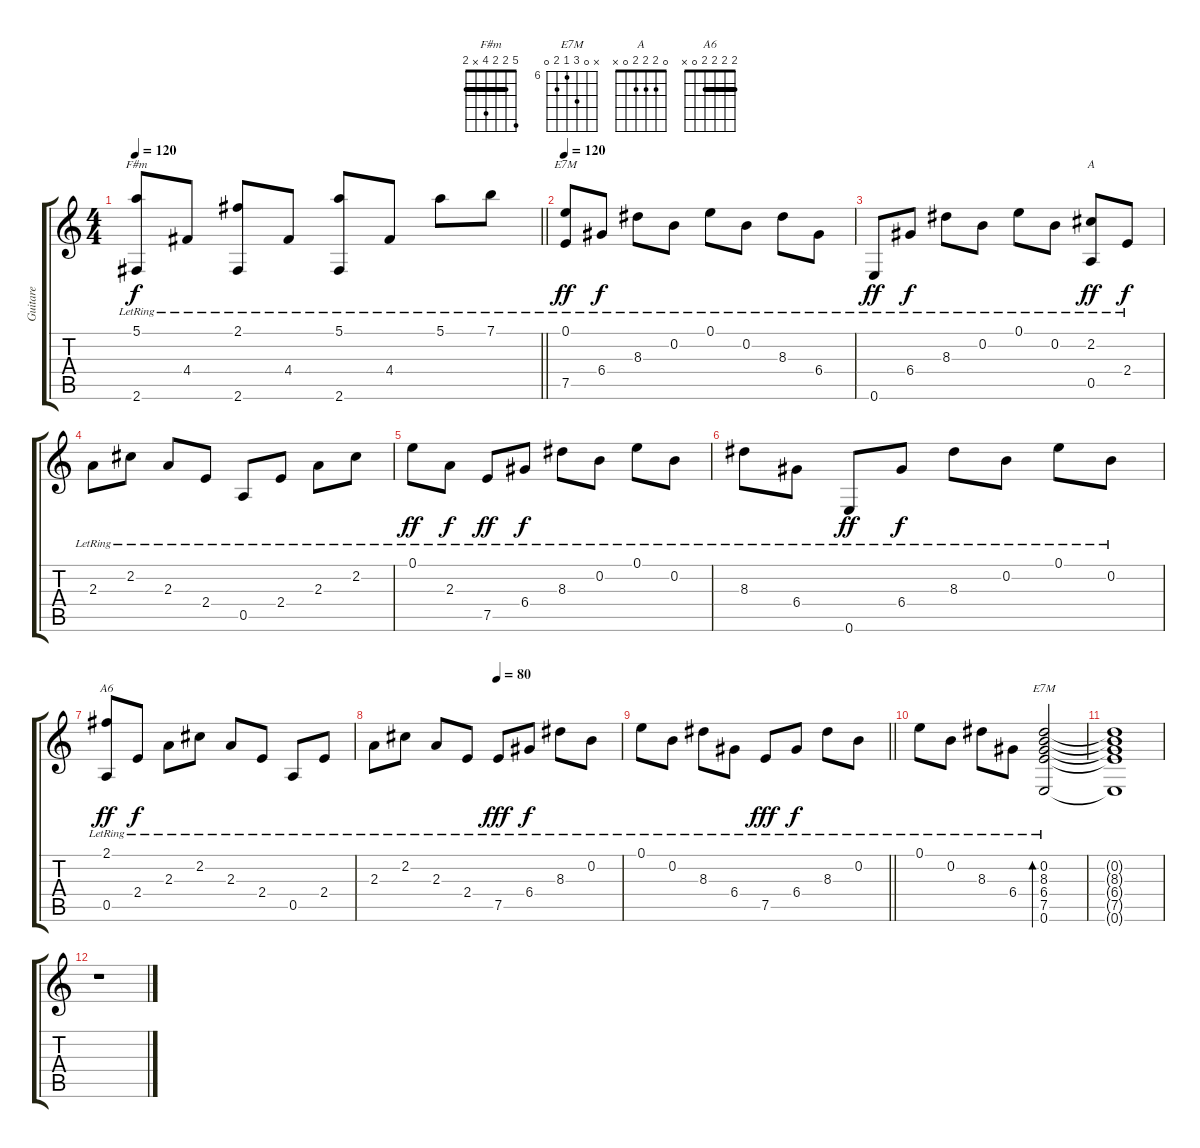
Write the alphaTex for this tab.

\track ("Guitare" "Guitare") {instrument acousticguitarnylon}
\staff {score tabs}
\tuning (E4 B3 G3 D3 A2 E2) {hide}
\chord ("F#m" 5 2 2 4 x 2) {barre 2}
\chord ("E7M" 0 0 8 6 7 0) {firstfret 6}
\chord ("A" 0 2 2 2 0 x)
\chord ("A6" 2 2 2 2 0 x) {barre 2}
\chord ("E7M" x 0 8 6 7 0) {firstfret 6}
\ts (4 4)
\tempo 120
\clef g2
\barLineRight lightlight
\ks c
(5.1{lr} 2.6{lr}).8{ch "F#m" dy f} 4.4{lr}.8 (2.1{lr} 2.6{lr}).8 4.4{lr}.8 (5.1{lr} 2.6{lr}).8 4.4{lr}.8 5.1{lr}.8 7.1{lr}.8 |
\tempo 120
(0.1{lr} 7.5{lr}).8{ch "E7M" dy ff} 6.4{lr}.8{dy f} 8.3{lr}.8 0.2{lr}.8 0.1{lr}.8 0.2{lr}.8 8.3{lr}.8 6.4{lr}.8 |
0.6{lr}.8{dy ff} 6.4{lr}.8{dy f} 8.3{lr}.8 0.2{lr}.8 0.1{lr}.8 0.2{lr}.8 (2.2{lr} 0.5{lr}).8{ch "A" dy ff} 2.4{lr}.8{dy f} |
2.3{lr}.8 2.2{lr}.8 2.3{lr}.8 2.4{lr}.8 0.5{lr}.8 2.4{lr}.8 2.3{lr}.8 2.2{lr}.8 |
0.1{lr}.8{dy ff} 2.3{lr}.8{dy f} 7.5{lr}.8{dy ff} 6.4{lr}.8{dy f} 8.3{lr}.8 0.2{lr}.8 0.1{lr}.8 0.2{lr}.8 |
8.3{lr}.8 6.4{lr}.8 0.6{lr}.8{dy ff} 6.4{lr}.8{dy f} 8.3{lr}.8 0.2{lr}.8 0.1{lr}.8 0.2{lr}.8 |
(2.1{lr} 0.5{lr}).8{ch "A6" dy ff} 2.4{lr}.8{dy f} 2.3{lr}.8 2.2{lr}.8 2.3{lr}.8 2.4{lr}.8 0.5{lr}.8 2.4{lr}.8 |
\tempo (80 0.5)
2.3{lr}.8 2.2{lr}.8 2.3{lr}.8 2.4{lr}.8 7.5{lr}.8{dy fff} 6.4{lr}.8{dy f} 8.3{lr}.8 0.2{lr}.8 |
\barLineRight lightlight
0.1{lr}.8 0.2{lr}.8 8.3{lr}.8 6.4{lr}.8 7.5{lr}.8{dy fff} 6.4{lr}.8{dy f} 8.3{lr}.8 0.2{lr}.8 |
0.1{lr}.8 0.2{lr}.8 8.3{lr}.8 6.4{lr}.8 (0.2{lr} 8.3{lr} 6.4{lr} 7.5{lr} 0.6{lr}).2{bd 480 ch "E7M"} |
(0.2{t} 8.3{t} 6.4{t} 7.5{t} 0.6{t}).1 |
r.1
